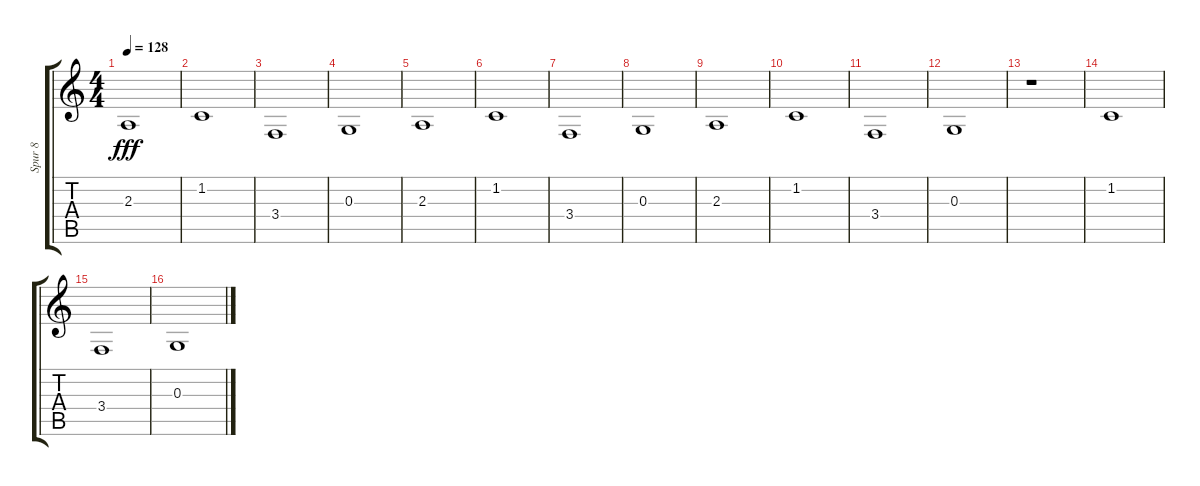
\track ("Spur 8" "Spur 8") {instrument stringensemble2}
\staff {score tabs}
\tuning (E4 B3 G3 D3 A2 E2) {hide}
\ts (4 4)
\tempo 128
\clef g2
\ks c
2.3.1{dy fff} |
1.2.1 |
3.4.1 |
0.3.1 |
2.3.1 |
1.2.1 |
3.4.1 |
0.3.1 |
2.3.1 |
1.2.1 |
3.4.1 |
0.3.1 |
r.1 |
1.2.1 |
3.4.1 |
0.3.1
